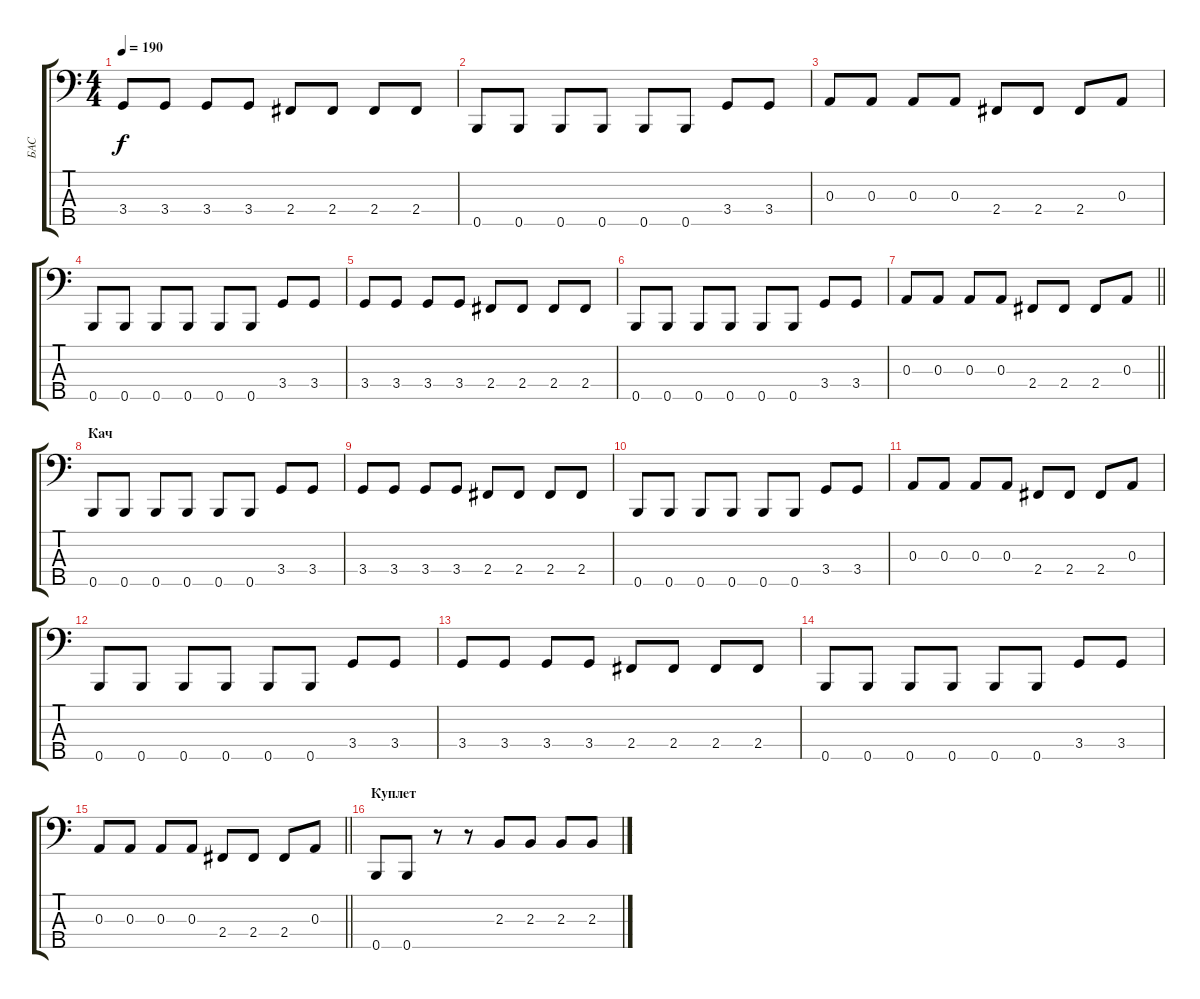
\track ("БАС" "БАС") {instrument electricbasspick}
\staff {score tabs}
\tuning (G2 D2 A1 E1 B0) {hide}
\ts (4 4)
\tempo 190
\clef f4
\ks c
3.4.8{dy f} 3.4.8 3.4.8 3.4.8 2.4.8 2.4.8 2.4.8 2.4.8 |
0.5.8 0.5.8 0.5.8 0.5.8 0.5.8 0.5.8 3.4.8 3.4.8 |
0.3.8 0.3.8 0.3.8 0.3.8 2.4.8 2.4.8 2.4.8 0.3.8 |
0.5.8 0.5.8 0.5.8 0.5.8 0.5.8 0.5.8 3.4.8 3.4.8 |
3.4.8 3.4.8 3.4.8 3.4.8 2.4.8 2.4.8 2.4.8 2.4.8 |
0.5.8 0.5.8 0.5.8 0.5.8 0.5.8 0.5.8 3.4.8 3.4.8 |
\barLineRight lightlight
0.3.8 0.3.8 0.3.8 0.3.8 2.4.8 2.4.8 2.4.8 0.3.8 |
\section ("" "Кач")
0.5.8 0.5.8 0.5.8 0.5.8 0.5.8 0.5.8 3.4.8 3.4.8 |
3.4.8 3.4.8 3.4.8 3.4.8 2.4.8 2.4.8 2.4.8 2.4.8 |
0.5.8 0.5.8 0.5.8 0.5.8 0.5.8 0.5.8 3.4.8 3.4.8 |
0.3.8 0.3.8 0.3.8 0.3.8 2.4.8 2.4.8 2.4.8 0.3.8 |
0.5.8 0.5.8 0.5.8 0.5.8 0.5.8 0.5.8 3.4.8 3.4.8 |
3.4.8 3.4.8 3.4.8 3.4.8 2.4.8 2.4.8 2.4.8 2.4.8 |
0.5.8 0.5.8 0.5.8 0.5.8 0.5.8 0.5.8 3.4.8 3.4.8 |
\barLineRight lightlight
0.3.8 0.3.8 0.3.8 0.3.8 2.4.8 2.4.8 2.4.8 0.3.8 |
\section ("" "Куплет")
0.5.8 0.5.8 r.8 r.8 2.3.8 2.3.8 2.3.8 2.3.8
